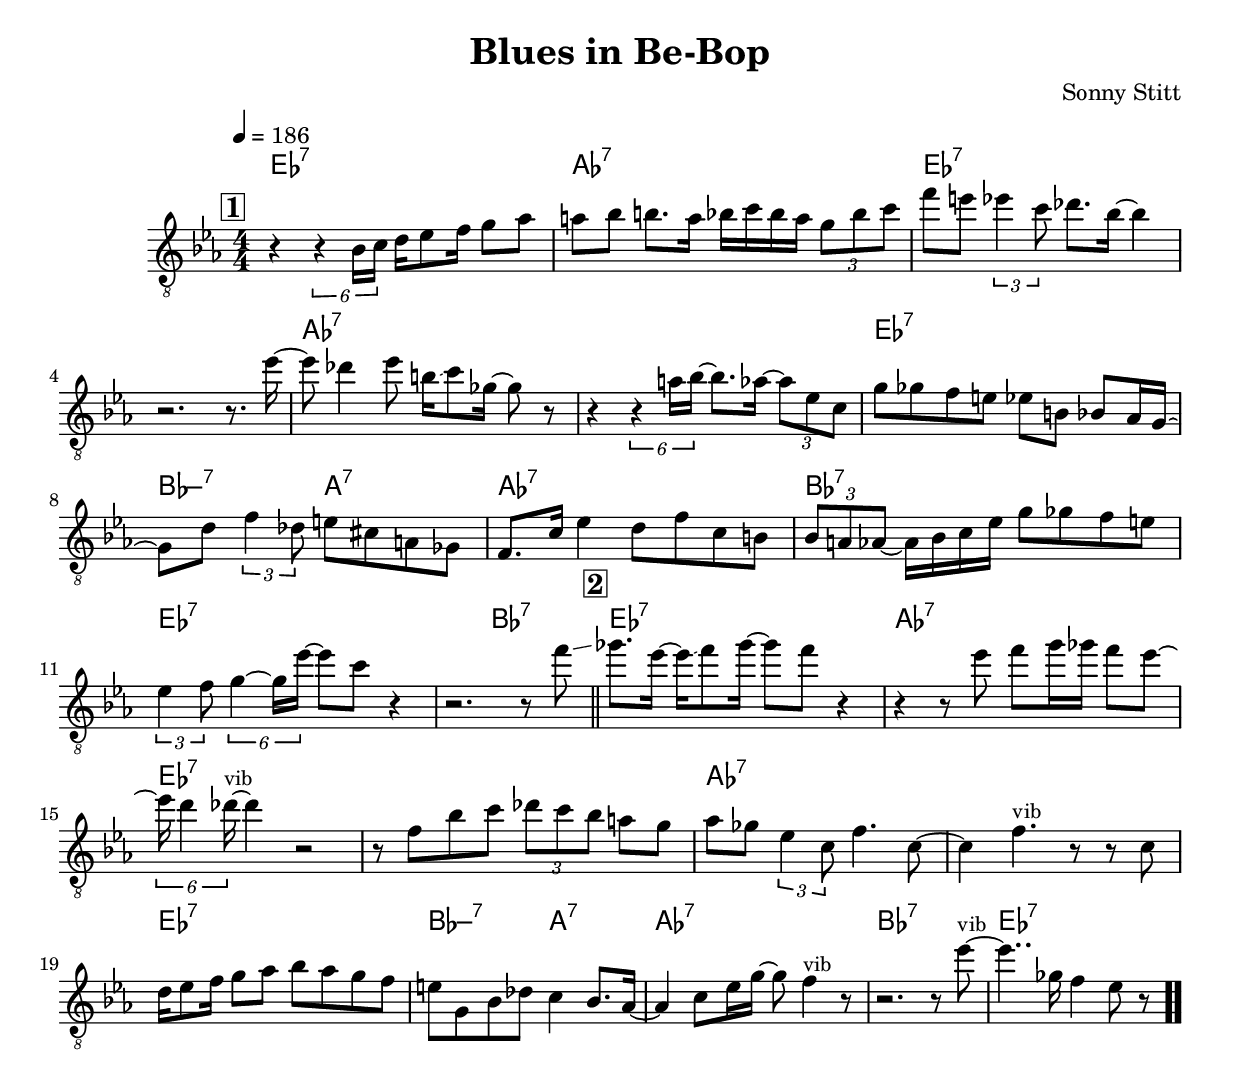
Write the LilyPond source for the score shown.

\version "2.13.2"

#(ly:set-option 'point-and-click #f)

\header {
  title = "Blues in Be-Bop"
  composer = "Sonny Stitt"
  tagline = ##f
}
global =
{
    \override Staff.TimeSignature #'style = #'()
    \time 4/4
    \clef "treble_8"
    \key es \major
    \override Rest #'direction = #'0
    \override MultiMeasureRest #'staff-position = #0
}
\score
{
<<
    \transpose c' c'

    \new ChordNames { \chords {
      \set majorSevenSymbol = \markup { "maj7" }
      \set minorChordModifier = \markup { \char ##x2013 }
      
      | es1:7 | aes1:7 | es1:7 | s1 | aes1:7 | s1 | es1:7 | bes2:min7 a2:7 
      | aes1:7 | bes1:7 | es1:7 | s2 bes2:7 | es1:7 | aes1:7 | es1:7 | s1 
      | aes1:7 | s1 | es1:7 | bes2:min7 a2:7 | aes1:7 | bes1:7 | es1:7|
      }
      }

    \new Staff
    <<
    \transpose c' c'

    {
      \global
  		%\override Score.MetronomeMark #'transparent = ##t
  		%\override Score.MetronomeMark #'stencil = ##f
  		
  		\override HorizontalBracket #'direction = #UP
  		\override HorizontalBracket #'bracket-flare = #'(0 . 0)
  		
  		\override TextSpanner #'dash-fraction = #1.0
  		\override TextSpanner #'bound-details #'left #'text = \markup{ \concat{\draw-line #'(0 . -1.0) \draw-line #'(1.0 . 0) }}
  		\override TextSpanner #'bound-details #'right #'text = \markup{ \concat{ \draw-line #'(1.0 . 0) \draw-line #'(0 . -1.0) }}
          \set Score.markFormatter = #format-mark-box-numbers


      \tempo 4 = 186
      \set Score.currentBarNumber = #1
     
      \bar "||" \mark \default r4 \tuplet 6/4 {r4 bes16 c'16} d'16 es'8 f'16 g'8 aes'8 
      | a'8 bes'8 b'8. a'16 bes'16 c''16 bes'16 a'16 \tuplet 3/2 {g'8 bes'8 c''8} 
      | f''8 e''8 \tuplet 3/2 {es''4 c''8\glissando } des''8. bes'16~ bes'4 
      | r2. r8. es''16~ 
      | es''8 des''4 es''8 b'16\glissando  c''8 ges'16~ ges'8 r8 
      | r4 \tuplet 6/4 {r4 a'16\glissando  bes'16~} bes'8. aes'16~ \tuplet 3/2 {aes'8 es'8 c'8} 
      | g'8 ges'8 f'8 e'8 es'8 b8 bes8 aes16 g16~ 
      | g8 d'8 \tuplet 3/2 {f'4 des'8} e'8 cis'8 a8 ges8 
      | f8. c'16 es'4 d'8 f'8 c'8 b8 
      | \tuplet 3/2 {bes8 a8 aes8~} aes16 bes16 c'16 es'16 g'8 ges'8 f'8 e'8 
      | \tuplet 3/2 {es'4 f'8} \tuplet 6/4 {g'4~ g'16 es''16~} es''8 c''8 r4 
      | r2. r8 f''8\glissando  
      \bar "||" \mark \default ges''8. es''16~ es''16\glissando  f''8 ges''16~ ges''8 f''8 r4 
      | r4 r8 es''8 f''8 g''16 ges''16 f''8 es''8~ 
      | \tuplet 6/4 {es''16 d''4 des''16~^\markup{\left-align \small vib}} des''4 r2 
      | r8 f'8 bes'8 c''8 \tuplet 3/2 {des''8 c''8 bes'8} a'8 g'8 
      | aes'8 ges'8 \tuplet 3/2 {es'4 c'8} f'4. c'8~ 
      | c'4 f'4.^\markup{\left-align \small vib} r8 r8 c'8 
      | d'16 es'8 f'16 g'8 aes'8 bes'8 aes'8 g'8 f'8 
      | e'8 g8 bes8 des'8 c'4 bes8. aes16~ 
      | aes4 c'8 es'16 g'16~ g'8 f'4^\markup{\left-align \small vib} r8 
      | r2. r8 es''8~^\markup{\left-align \small vib} 
      | es''4.. ges'16 f'4 es'8 r8\bar  ".."
    }
    >>
>>    
}
